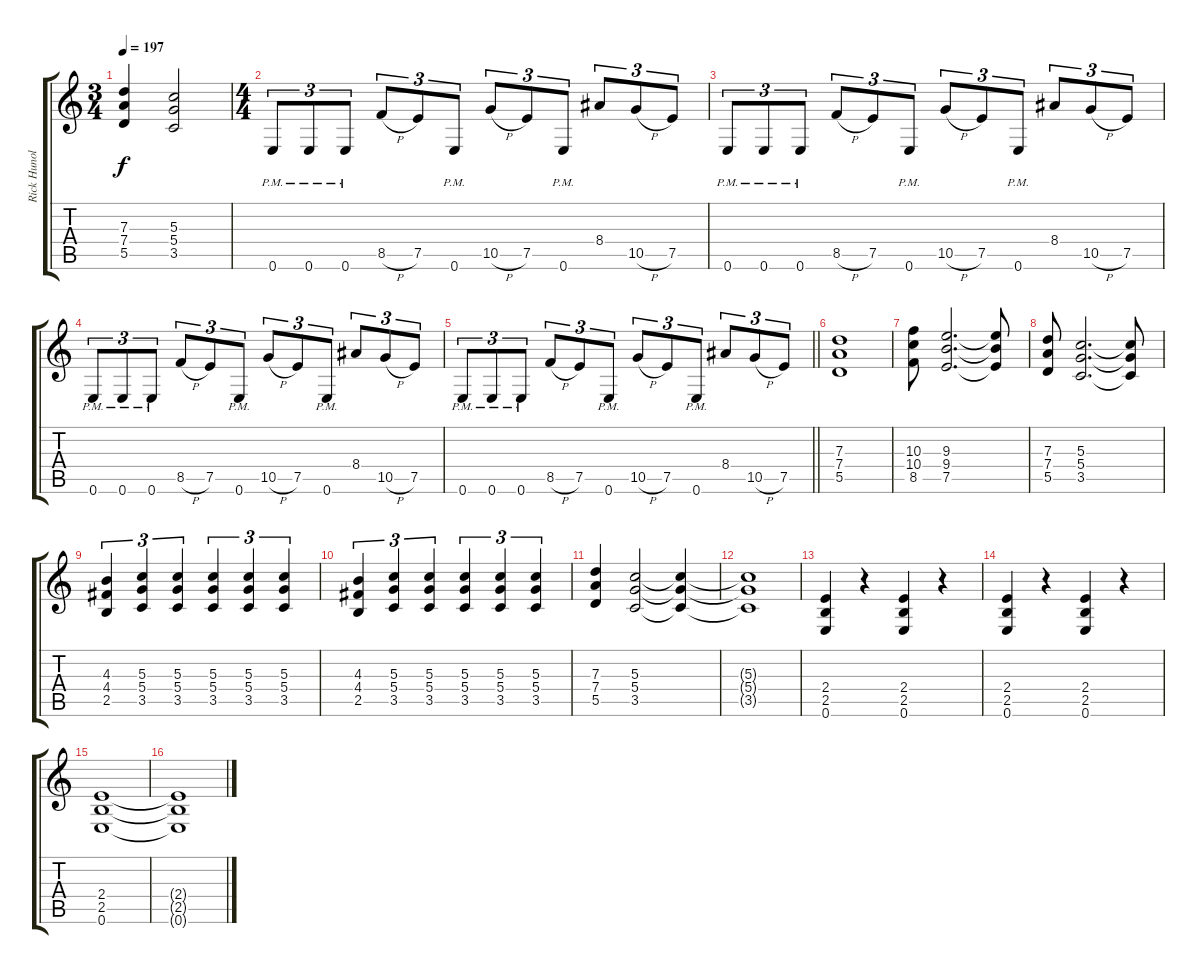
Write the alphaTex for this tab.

\track ("Rick Hunolt" "Rick Hunol") {instrument distortionguitar}
\staff {score tabs}
\tuning (E4 B3 G3 D3 A2 E2) {hide}
\ts (3 4)
\tempo 197
\clef g2
\ks c
(7.3 7.4 5.5).4{dy f} (5.3 5.4 3.5).2 |
\ts (4 4)
0.6{pm}.8{tu (3 2)} 0.6{pm}.8{tu (3 2)} 0.6{pm}.8{tu (3 2)} 8.5{h}.8{tu (3 2)} 7.5.8{tu (3 2)} 0.6{pm}.8{tu (3 2)} 10.5{h}.8{tu (3 2)} 7.5.8{tu (3 2)} 0.6{pm}.8{tu (3 2)} 8.4.8{tu (3 2)} 10.5{h}.8{tu (3 2)} 7.5.8{tu (3 2)} |
0.6{pm}.8{tu (3 2)} 0.6{pm}.8{tu (3 2)} 0.6{pm}.8{tu (3 2)} 8.5{h}.8{tu (3 2)} 7.5.8{tu (3 2)} 0.6{pm}.8{tu (3 2)} 10.5{h}.8{tu (3 2)} 7.5.8{tu (3 2)} 0.6{pm}.8{tu (3 2)} 8.4.8{tu (3 2)} 10.5{h}.8{tu (3 2)} 7.5.8{tu (3 2)} |
0.6{pm}.8{tu (3 2)} 0.6{pm}.8{tu (3 2)} 0.6{pm}.8{tu (3 2)} 8.5{h}.8{tu (3 2)} 7.5.8{tu (3 2)} 0.6{pm}.8{tu (3 2)} 10.5{h}.8{tu (3 2)} 7.5.8{tu (3 2)} 0.6{pm}.8{tu (3 2)} 8.4.8{tu (3 2)} 10.5{h}.8{tu (3 2)} 7.5.8{tu (3 2)} |
\barLineRight lightlight
0.6{pm}.8{tu (3 2)} 0.6{pm}.8{tu (3 2)} 0.6{pm}.8{tu (3 2)} 8.5{h}.8{tu (3 2)} 7.5.8{tu (3 2)} 0.6{pm}.8{tu (3 2)} 10.5{h}.8{tu (3 2)} 7.5.8{tu (3 2)} 0.6{pm}.8{tu (3 2)} 8.4.8{tu (3 2)} 10.5{h}.8{tu (3 2)} 7.5.8{tu (3 2)} |
(7.3 7.4 5.5).1 |
(10.3 10.4 8.5).8 (9.3 9.4 7.5).2{d} (9.3{t} 9.4{t} 7.5{t}).8 |
(7.3 7.4 5.5).8 (5.3 5.4 3.5).2{d} (5.3{t} 5.4{t} 3.5{t}).8 |
(4.3 4.4 2.5).4{tu (3 2)} (5.3 5.4 3.5).4{tu (3 2)} (5.3 5.4 3.5).4{tu (3 2)} (5.3 5.4 3.5).4{tu (3 2)} (5.3 5.4 3.5).4{tu (3 2)} (5.3 5.4 3.5).4{tu (3 2)} |
(4.3 4.4 2.5).4{tu (3 2)} (5.3 5.4 3.5).4{tu (3 2)} (5.3 5.4 3.5).4{tu (3 2)} (5.3 5.4 3.5).4{tu (3 2)} (5.3 5.4 3.5).4{tu (3 2)} (5.3 5.4 3.5).4{tu (3 2)} |
(7.3 7.4 5.5).4 (5.3 5.4 3.5).2 (5.3{t} 5.4{t} 3.5{t}).4 |
(5.3{t} 5.4{t} 3.5{t}).1 |
(2.4 2.5 0.6).4 r.4 (2.4 2.5 0.6).4 r.4 |
(2.4 2.5 0.6).4 r.4 (2.4 2.5 0.6).4 r.4 |
(2.4 2.5 0.6).1 |
(2.4{t} 2.5{t} 0.6{t}).1
